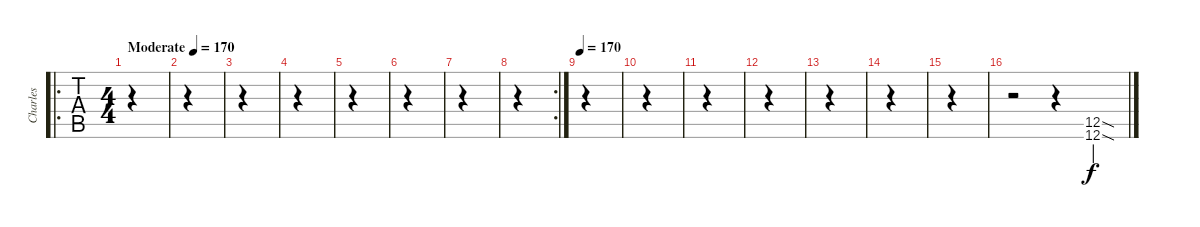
\track ("Charles" "Charles") {instrument distortionguitar}
\staff {tabs}
\tuning (D4 A3 F3 C3 G2 D2) {hide}
\ro
\ts (4 4)
\tempo (170 "Moderate")
\tempo 150
\tempo (170 "Moderate")
\clef g2
\ks c
|
|
|
|
|
|
|
\rc 2
|
\tempo 170
|
|
|
|
|
|
|
r.2 r.4 (12.5{sod hac} 12.6{sod hac}).4
